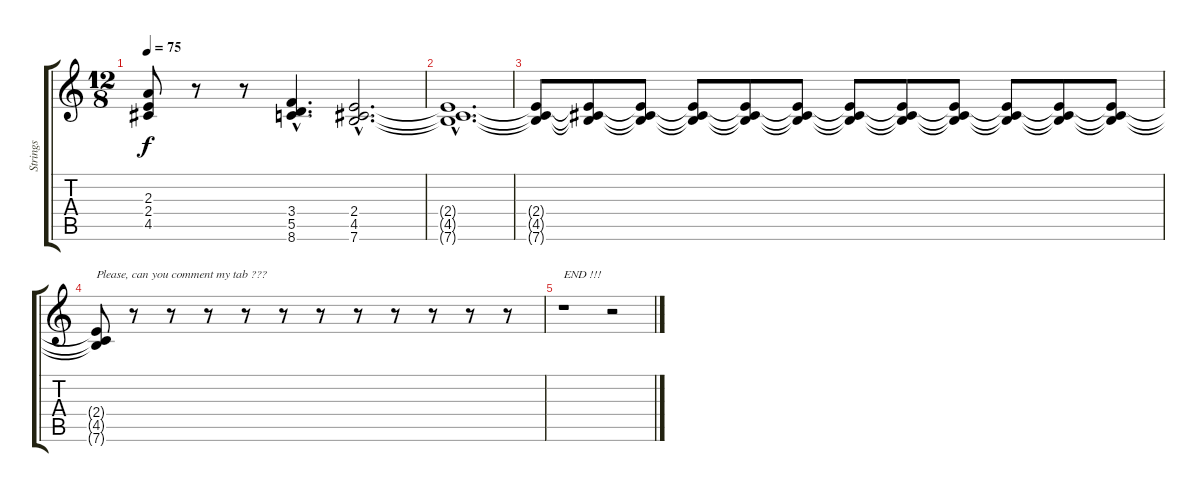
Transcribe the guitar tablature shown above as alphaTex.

\track ("Strings" "Strings") {instrument stringensemble1}
\staff {score tabs}
\tuning (E5 B4 G4 D4 A3 E3) {hide}
\ts (12 8)
\tempo 75
\clef g2
\ks c
(2.3 2.4 4.5).8{dy f} r.8 r.8 (3.4{hac} 5.5{hac} 8.6{hac}).4{d} (2.4{hac} 4.5{hac} 7.6{hac}).2{d} |
(2.4{hac t} 4.5{hac t} 7.6{hac t}).1{d} |
(2.4{t} 4.5{t} 7.6{t}).8 (2.4{t} 4.5{t} 7.6{t}).8 (2.4{t} 4.5{t} 7.6{t}).8 (2.4{t} 4.5{t} 7.6{t}).8 (2.4{t} 4.5{t} 7.6{t}).8 (2.4{t} 4.5{t} 7.6{t}).8 (2.4{t} 4.5{t} 7.6{t}).8{volume 6} (2.4{t} 4.5{t} 7.6{t}).8{volume 5} (2.4{t} 4.5{t} 7.6{t}).8{volume 4} (2.4{t} 4.5{t} 7.6{t}).8{volume 3} (2.4{t} 4.5{t} 7.6{t}).8{volume 2} (2.4{t} 4.5{t} 7.6{t}).8{volume 1} |
(2.4{t} 4.5{t} 7.6{t}).8{txt "Please, can you comment my tab ???"} r.8 r.8 r.8 r.8 r.8 r.8 r.8 r.8 r.8 r.8 r.8 |
r.1{txt "END !!!"} r.2
